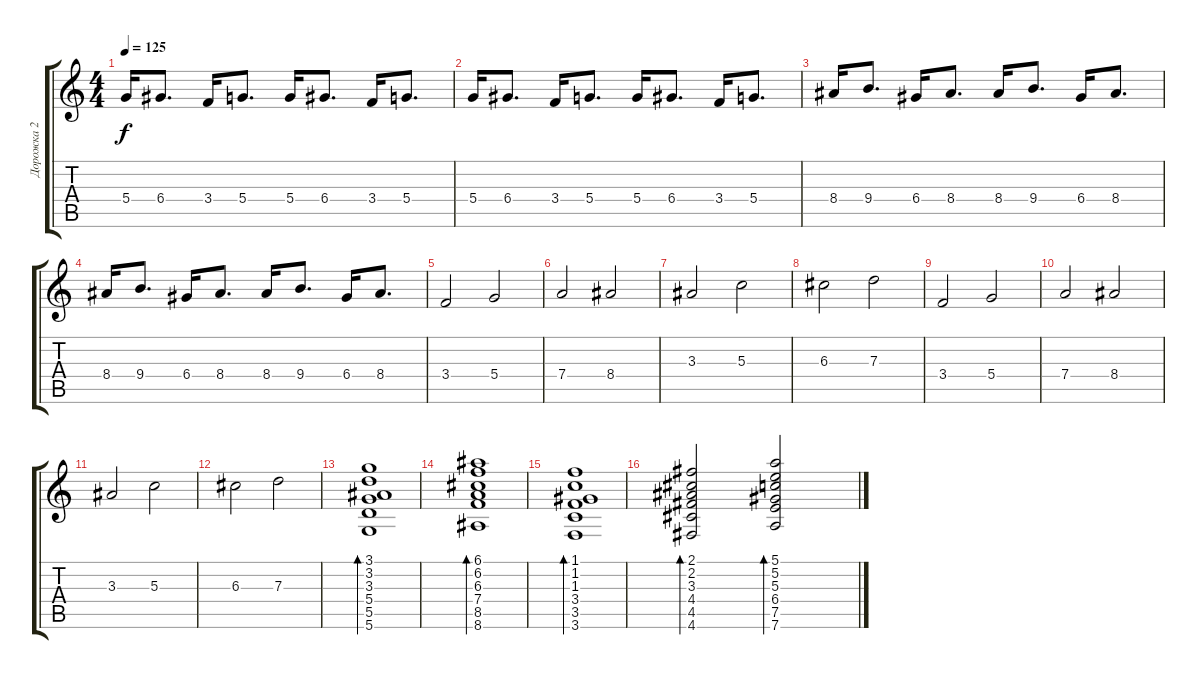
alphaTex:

\track ("Дорожка 2" "Дорожка 2") {instrument overdrivenguitar}
\staff {score tabs}
\tuning (E4 B3 G3 D3 A2 D2) {hide}
\ts (4 4)
\tempo 125
\clef g2
\ks c
5.4.16{dy f} 6.4.8{d} 3.4.16 5.4.8{d} 5.4.16 6.4.8{d} 3.4.16 5.4.8{d} |
5.4.16 6.4.8{d} 3.4.16 5.4.8{d} 5.4.16 6.4.8{d} 3.4.16 5.4.8{d} |
8.4.16 9.4.8{d} 6.4.16 8.4.8{d} 8.4.16 9.4.8{d} 6.4.16 8.4.8{d} |
8.4.16 9.4.8{d} 6.4.16 8.4.8{d} 8.4.16 9.4.8{d} 6.4.16 8.4.8{d} |
3.4.2 5.4.2 |
7.4.2 8.4.2 |
3.3.2 5.3.2 |
6.3.2 7.3.2 |
3.4.2 5.4.2 |
7.4.2 8.4.2 |
3.3.2 5.3.2 |
6.3.2 7.3.2 |
(3.1 3.2 3.3 5.4 5.5 5.6).1{bd 120} |
(6.1 6.2 6.3 7.4 8.5 8.6).1{bd 120} |
(1.1 1.2 1.3 3.4 3.5 3.6).1{bd 120} |
(2.1 2.2 3.3 4.4 4.5 4.6).2{bd 120} (5.1 5.2 5.3 6.4 7.5 7.6).2{bd 120}
